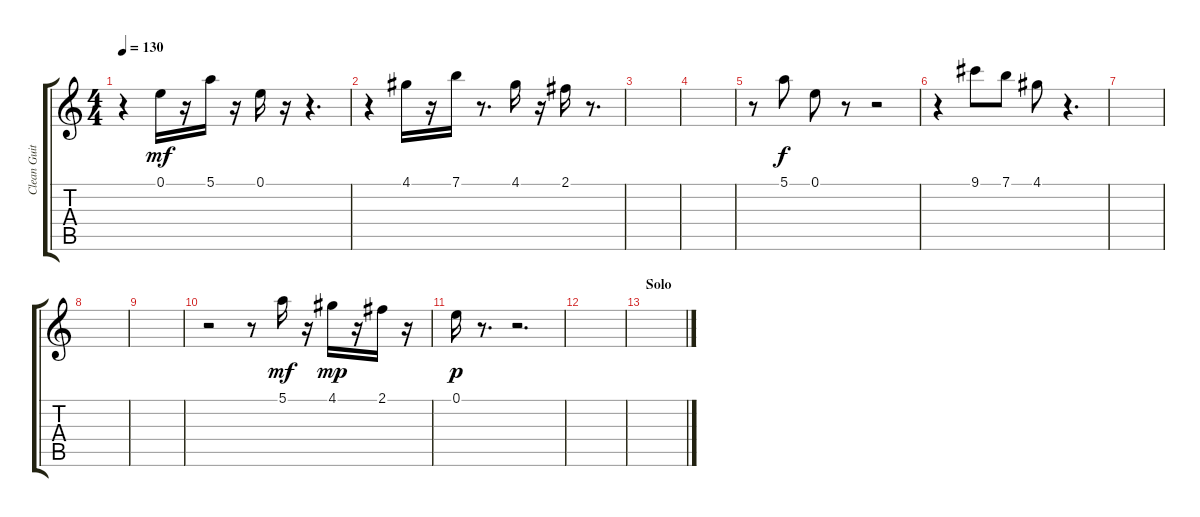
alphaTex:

\track ("Clean Guitar" "Clean Guit") {instrument electricguitarclean}
\staff {score tabs}
\tuning (E4 B3 G3 D3 A2 E2) {hide}
\ts (4 4)
\tempo 130
\clef g2
\ks c
r.4{dy p} 0.1.16{dy mf} r.16 5.1.16 r.16 0.1.16 r.16 r.4{d} |
r.4 4.1.16 r.16 7.1.16 r.8{d} 4.1.16 r.16 2.1.16 r.8{d} |
|
|
r.8 5.1.8{dy f} 0.1.8 r.8 r.2 |
r.4 9.1.8 7.1.8 4.1.8 r.4{d} |
|
|
|
r.2 r.8 5.1.16{dy mf} r.16 4.1.16{dy mp} r.16 2.1.16 r.16 |
0.1.16{dy p} r.8{d} r.2{d} |
|
\section ("" "Solo")
